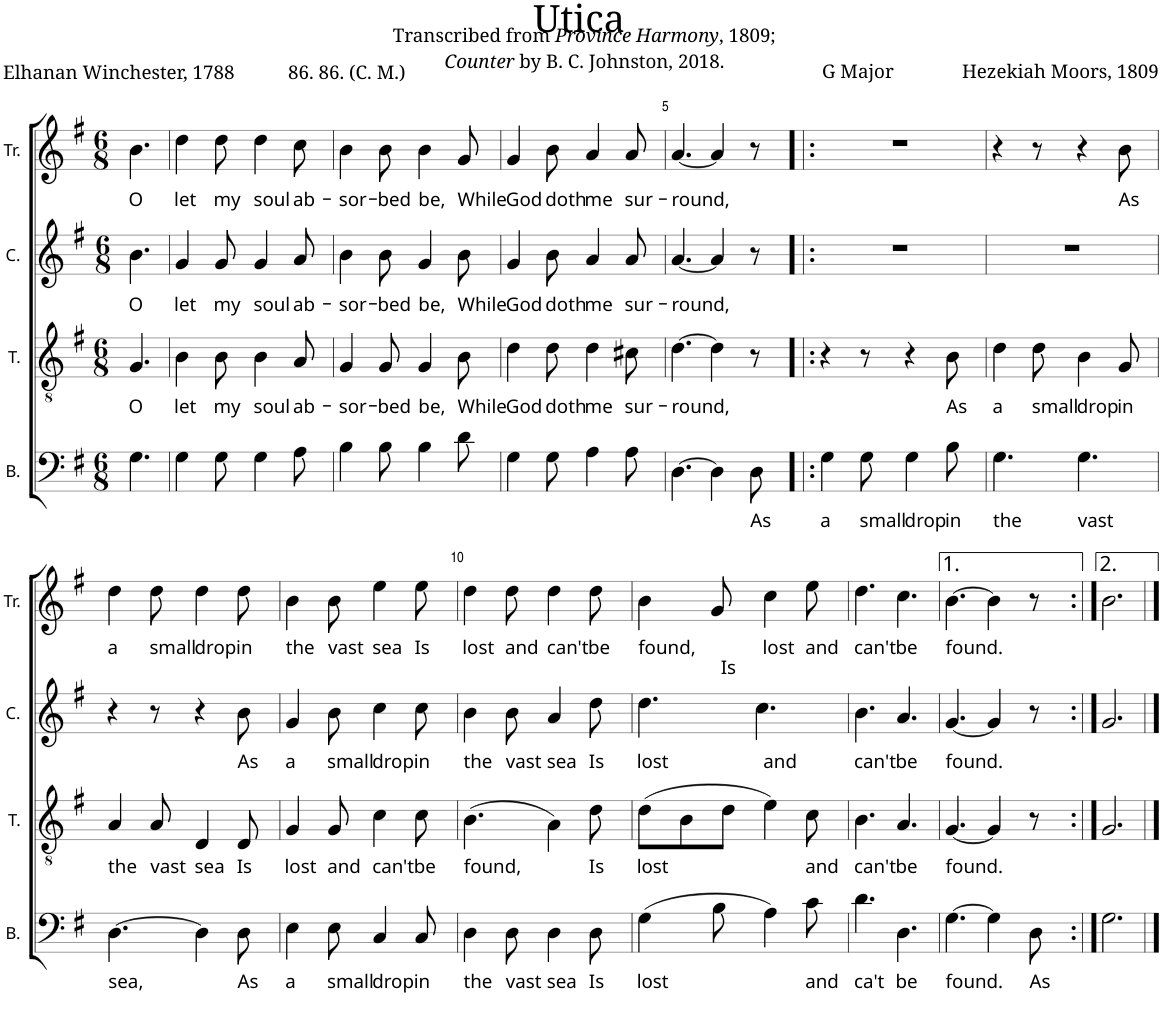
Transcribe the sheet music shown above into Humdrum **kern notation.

**kern	**text	**kern	**text	**kern	**text	**kern	**text
*part4	*part4	*part3	*part3	*part2	*part2	*part1	*part1
*staff4	*staff4	*staff3	*staff3	*staff2	*staff2	*staff1	*staff1
*I"B.	*	*I"T.	*	*I"C.	*	*I"Tr.	*
*I'B.	*	*I'T.	*	*I'C.	*	*I'Tr.	*
*clefF4	*	*clefGv2	*	*clefG2	*	*clefG2	*
*k[f#]	*	*k[f#]	*	*k[f#]	*	*k[f#]	*
*M6/8	*	*M6/8	*	*M6/8	*	*M6/8	*
=1	=1	=1	=1	=1	=1	=1	=1
!	!	!	!LO:LY:b	!	!LO:LY:b	!	!LO:LY:b
4.G\	.	4.G/	O	4.b\	O	4.b\	O
=2	=2	=2	=2	=2	=2	=2	=2
!	!	!	!LO:LY:b	!	!LO:LY:b	!	!LO:LY:b
4G\	.	4B\	let	4g/	let	4dd\	let
!	!	!	!LO:LY:b	!	!LO:LY:b	!	!LO:LY:b
8G\	.	8B\	my	8g/	my	8dd\	my
!	!	!	!LO:LY:b	!	!LO:LY:b	!	!LO:LY:b
4G\	.	4B\	soul	4g/	soul	4dd\	soul
!	!	!	!LO:LY:b	!	!LO:LY:b	!	!LO:LY:b
8A\	.	8A/	ab-	8a/	ab-	8cc\	ab-
=3	=3	=3	=3	=3	=3	=3	=3
!	!	!	!LO:LY:b	!	!LO:LY:b	!	!LO:LY:b
4B\	.	4G/	-sor-	4b\	-sor-	4b\	-sor-
!	!	!	!LO:LY:b	!	!LO:LY:b	!	!LO:LY:b
8B\	.	8G/	-bed	8b\	-bed	8b\	-bed
!	!	!	!LO:LY:b	!	!LO:LY:b	!	!LO:LY:b
4B\	.	4G/	be,	4g/	be,	4b\	be,
!	!	!	!LO:LY:b	!	!LO:LY:b	!	!LO:LY:b
8d\	.	8B\	While	8b\	While	8g/	While
=4	=4	=4	=4	=4	=4	=4	=4
!	!	!	!LO:LY:b	!	!LO:LY:b	!	!LO:LY:b
4G\	.	4d\	God	4g/	God	4g/	God
!	!	!	!LO:LY:b	!	!LO:LY:b	!	!LO:LY:b
8G\	.	8d\	doth	8b\	doth	8b\	doth
!	!	!	!LO:LY:b	!	!LO:LY:b	!	!LO:LY:b
4A\	.	4d\	me	4a/	me	4a/	me
!	!	!	!LO:LY:b	!	!LO:LY:b	!	!LO:LY:b
8A\	.	8c#X\	sur-	8a/	sur-	8a/	sur-
=5	=5	=5	=5	=5	=5	=5	=5
!	!	!	!LO:LY:b	!	!LO:LY:b	!	!LO:LY:b
[4.D\	.	[4.d\	-round,	[4.a/	-round,	[4.a/	-round,
4D\]	.	4d\]	.	4a/]	.	4a/]	.
!	!LO:LY:b	!	!	!	!	!	!
8D\	As	8r	.	8r	.	8r	.
=6!|:	=6!|:	=6!|:	=6!|:	=6!|:	=6!|:	=6!|:	=6!|:
!	!LO:LY:b	!	!	!	!	!	!
4G\	a	4r	.	2.r	.	2.r	.
!	!LO:LY:b	!	!	!	!	!	!
8G\	small	8r	.	.	.	.	.
!	!LO:LY:b	!	!	!	!	!	!
4G\	drop	4r	.	.	.	.	.
!	!LO:LY:b	!	!LO:LY:b	!	!	!	!
8B\	in	8B\	As	.	.	.	.
=7	=7	=7	=7	=7	=7	=7	=7
!	!LO:LY:b	!	!LO:LY:b	!	!	!	!
4.G\	the	4d\	a	2.r	.	4r	.
!	!	!	!LO:LY:b	!	!	!	!
.	.	8d\	small	.	.	8r	.
!	!LO:LY:b	!	!LO:LY:b	!	!	!	!
4.G\	vast	4B\	drop	.	.	4r	.
!	!	!	!LO:LY:b	!	!	!	!LO:LY:b
.	.	8G/	in	.	.	8b\	As
!!LO:LB:g=z
=8	=8	=8	=8	=8	=8	=8	=8
!	!LO:LY:b	!	!LO:LY:b	!	!	!	!LO:LY:b
[4.D\	sea,	4A/	the	4r	.	4dd\	a
!	!	!	!LO:LY:b	!	!	!	!LO:LY:b
.	.	8A/	vast	8r	.	8dd\	small
!	!	!	!LO:LY:b	!	!	!	!LO:LY:b
4D\]	.	4D/	sea	4r	.	4dd\	drop
!	!LO:LY:b	!	!LO:LY:b	!	!LO:LY:b	!	!LO:LY:b
8D\	As	8D/	Is	8b\	As	8dd\	in
=9	=9	=9	=9	=9	=9	=9	=9
!	!LO:LY:b	!	!LO:LY:b	!	!LO:LY:b	!	!LO:LY:b
4E\	a	4G/	lost	4g/	a	4b\	the
!	!LO:LY:b	!	!LO:LY:b	!	!LO:LY:b	!	!LO:LY:b
8E\	small	8G/	and	8b\	small	8b\	vast
!	!LO:LY:b	!	!LO:LY:b	!	!LO:LY:b	!	!LO:LY:b
4C/	drop	4c\	can't	4cc\	drop	4ee\	sea
!	!LO:LY:b	!	!LO:LY:b	!	!LO:LY:b	!	!LO:LY:b
8C/	in	8c\	be	8cc\	in	8ee\	Is
=10	=10	=10	=10	=10	=10	=10	=10
!	!LO:LY:b	!	!LO:LY:b	!	!LO:LY:b	!	!LO:LY:b
4D\	the	(4.B\	found,	4b\	the	4dd\	lost
!	!LO:LY:b	!	!	!	!LO:LY:b	!	!LO:LY:b
8D\	vast	.	.	8b\	vast	8dd\	and
!	!LO:LY:b	!	!	!	!LO:LY:b	!	!LO:LY:b
4D\	sea	4A\)	.	4a/	sea	4dd\	can't
!	!LO:LY:b	!	!LO:LY:b	!	!LO:LY:b	!	!LO:LY:b
8D\	Is	8d\	Is	8dd\	Is	8dd\	be
=11	=11	=11	=11	=11	=11	=11	=11
!	!LO:LY:b	!	!LO:LY:b	!	!LO:LY:b	!	!LO:LY:b
(4G\	lost	(8d\L	lost	4.dd\	lost	4b\	found,
.	.	8B\	.	.	.	.	.
!	!	!	!	!	!	!	!LO:LY:b
8B\	.	8d\J	.	.	.	8g/	Is
!	!	!	!	!	!LO:LY:b	!	!LO:LY:b
4A\)	.	4e\)	.	4.cc\	and	4cc\	lost
!	!LO:LY:b	!	!LO:LY:b	!	!	!	!LO:LY:b
8c\	and	8c\	and	.	.	8ee\	and
=12	=12	=12	=12	=12	=12	=12	=12
!	!LO:LY:b	!	!LO:LY:b	!	!LO:LY:b	!	!LO:LY:b
4.d\	ca't	4.B\	can't	4.b\	can't	4.dd\	can't
!	!LO:LY:b	!	!LO:LY:b	!	!LO:LY:b	!	!LO:LY:b
4.D\	be	4.A/	be	4.a/	be	4.cc\	be
=13	=13	=13	=13	=13	=13	=13	=13
!	!LO:LY:b	!	!LO:LY:b	!	!LO:LY:b	!	!LO:LY:b
[4.G\	found.	[4.G/	found.	[4.g/	found.	[4.b\	found.
4G\]	.	4G/]	.	4g/]	.	4b\]	.
!	!LO:LY:b	!	!	!	!	!	!
8D\	As	8r	.	8r	.	8r	.
=14:|!	=14:|!	=14:|!	=14:|!	=14:|!	=14:|!	=14:|!	=14:|!
2.G\	.	2.G/	.	2.g/	.	2.b\	.
==	==	==	==	==	==	==	==
*-	*-	*-	*-	*-	*-	*-	*-
